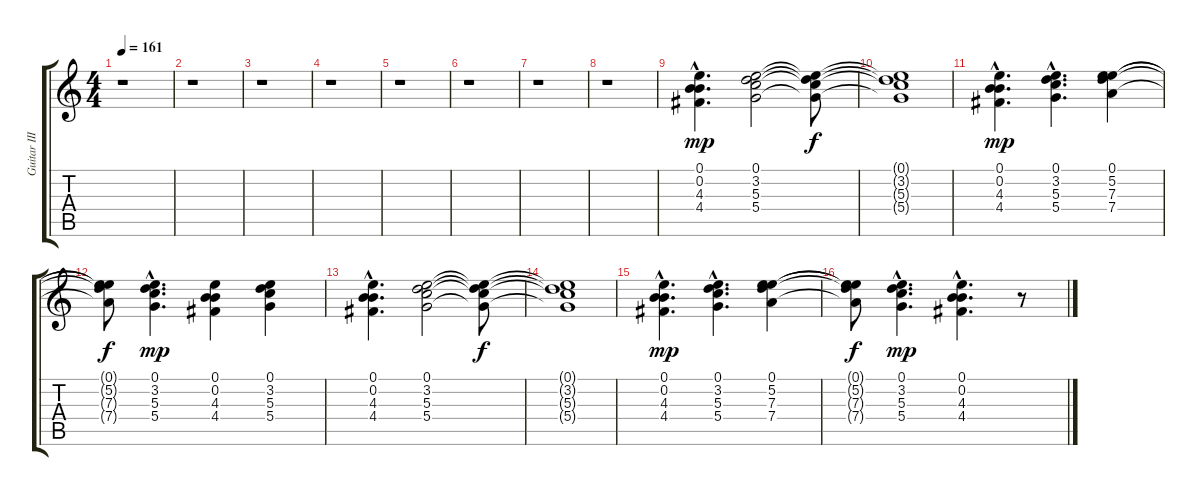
\track ("Guitar III" "Guitar III") {instrument electricguitarjazz}
\staff {score tabs}
\tuning (E4 B3 G3 D3 A2 E2) {hide}
\ts (4 4)
\tempo 161
\clef g2
\ks c
r.1{dy f} |
r.1 |
r.1 |
r.1 |
r.1 |
r.1 |
r.1 |
r.1 |
(0.1{hac} 0.2{hac} 4.3{hac} 4.4{hac}).4{d dy mp} (0.1 3.2 5.3 5.4).2 (0.1{t} 3.2{t} 5.3{t} 5.4{t}).8{dy f} |
(0.1{t} 3.2{t} 5.3{t} 5.4{t}).1 |
(0.1{hac} 0.2{hac} 4.3{hac} 4.4{hac}).4{d dy mp} (0.1{hac} 3.2{hac} 5.3{hac} 5.4{hac}).4{d} (0.1 5.2 7.3 7.4).4 |
(0.1{t} 5.2{t} 7.3{t} 7.4{t}).8{dy f} (0.1{hac} 3.2{hac} 5.3{hac} 5.4{hac}).4{d dy mp} (0.1 0.2 4.3 4.4).4 (0.1 3.2 5.3 5.4).4 |
(0.1{hac} 0.2{hac} 4.3{hac} 4.4{hac}).4{d} (0.1 3.2 5.3 5.4).2 (0.1{t} 3.2{t} 5.3{t} 5.4{t}).8{dy f} |
(0.1{t} 3.2{t} 5.3{t} 5.4{t}).1 |
(0.1{hac} 0.2{hac} 4.3{hac} 4.4{hac}).4{d dy mp} (0.1{hac} 3.2{hac} 5.3{hac} 5.4{hac}).4{d} (0.1 5.2 7.3 7.4).4 |
(0.1{t} 5.2{t} 7.3{t} 7.4{t}).8{dy f} (0.1{hac} 3.2{hac} 5.3{hac} 5.4{hac}).4{d dy mp} (0.1{hac} 0.2{hac} 4.3{hac} 4.4{hac}).4{d} r.8
